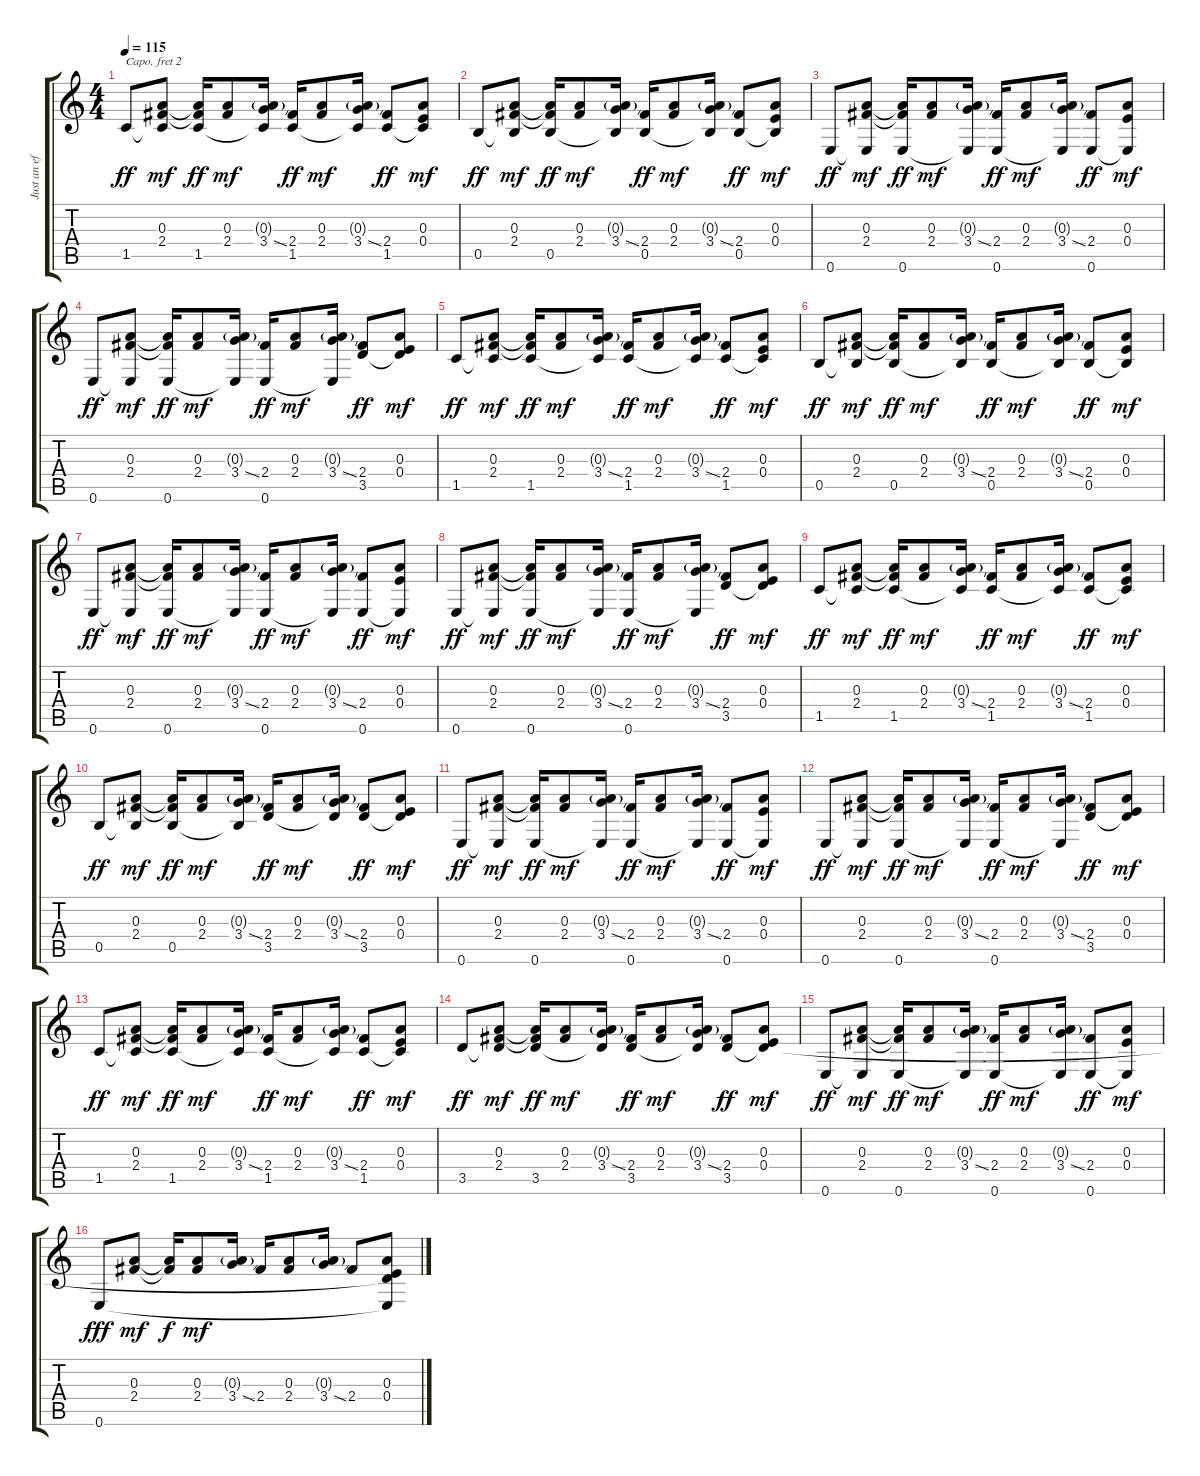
\track ("Just an effect" "Just an ef") {instrument acousticguitarnylon}
\staff {score tabs}
\capo 2
\tuning (E4 B3 G3 D3 A2 D2) {hide}
\ts (4 4)
\tempo 115
\clef g2
\ks c
1.5.8{dy ff} (0.3 2.4 1.5{t}).8{dy mf} (0.3{t} 2.4{t} 1.5).16{dy ff} (0.3 2.4).8{dy mf} (0.3{g} 3.4{ss} 1.5{t}).16 (2.4 1.5).16{dy ff} (0.3 2.4).8{dy mf} (0.3{g} 3.4{ss} 1.5{t}).16 (2.4 1.5).8{dy ff} (0.3 0.4 1.5{t}).8{dy mf} |
0.5.8{dy ff} (0.3 2.4 0.5{t}).8{dy mf} (0.3{t} 2.4{t} 0.5).16{dy ff} (0.3 2.4).8{dy mf} (0.3{g} 3.4{ss} 0.5{t}).16 (2.4 0.5).16{dy ff} (0.3 2.4).8{dy mf} (0.3{g} 3.4{ss} 0.5{t}).16 (2.4 0.5).8{dy ff} (0.3 0.4 0.5{t}).8{dy mf} |
0.6.8{dy ff} (0.3 2.4 0.6{t}).8{dy mf} (0.3{t} 2.4{t} 0.6).16{dy ff} (0.3 2.4).8{dy mf} (0.3{g} 3.4{ss} 0.6{t}).16 (2.4 0.6).16{dy ff} (0.3 2.4).8{dy mf} (0.3{g} 3.4{ss} 0.6{t}).16 (2.4 0.6).8{dy ff} (0.3 0.4 0.6{t}).8{dy mf} |
0.6.8{dy ff} (0.3 2.4 0.6{t}).8{dy mf} (0.3{t} 2.4{t} 0.6).16{dy ff} (0.3 2.4).8{dy mf} (0.3{g} 3.4{ss} 0.6{t}).16 (2.4 0.6).16{dy ff} (0.3 2.4).8{dy mf} (0.3{g} 3.4{ss} 0.6{t}).16 (2.4 3.5).8{dy ff} (0.3 0.4 3.5{t}).8{dy mf} |
1.5.8{dy ff} (0.3 2.4 1.5{t}).8{dy mf} (0.3{t} 2.4{t} 1.5).16{dy ff} (0.3 2.4).8{dy mf} (0.3{g} 3.4{ss} 1.5{t}).16 (2.4 1.5).16{dy ff} (0.3 2.4).8{dy mf} (0.3{g} 3.4{ss} 1.5{t}).16 (2.4 1.5).8{dy ff} (0.3 0.4 1.5{t}).8{dy mf} |
0.5.8{dy ff} (0.3 2.4 0.5{t}).8{dy mf} (0.3{t} 2.4{t} 0.5).16{dy ff} (0.3 2.4).8{dy mf} (0.3{g} 3.4{ss} 0.5{t}).16 (2.4 0.5).16{dy ff} (0.3 2.4).8{dy mf} (0.3{g} 3.4{ss} 0.5{t}).16 (2.4 0.5).8{dy ff} (0.3 0.4 0.5{t}).8{dy mf} |
0.6.8{dy ff} (0.3 2.4 0.6{t}).8{dy mf} (0.3{t} 2.4{t} 0.6).16{dy ff} (0.3 2.4).8{dy mf} (0.3{g} 3.4{ss} 0.6{t}).16 (2.4 0.6).16{dy ff} (0.3 2.4).8{dy mf} (0.3{g} 3.4{ss} 0.6{t}).16 (2.4 0.6).8{dy ff} (0.3 0.4 0.6{t}).8{dy mf} |
0.6.8{dy ff} (0.3 2.4 0.6{t}).8{dy mf} (0.3{t} 2.4{t} 0.6).16{dy ff} (0.3 2.4).8{dy mf} (0.3{g} 3.4{ss} 0.6{t}).16 (2.4 0.6).16{dy ff} (0.3 2.4).8{dy mf} (0.3{g} 3.4{ss} 0.6{t}).16 (2.4 3.5).8{dy ff} (0.3 0.4 3.5{t}).8{dy mf} |
1.5.8{dy ff} (0.3 2.4 1.5{t}).8{dy mf} (0.3{t} 2.4{t} 1.5).16{dy ff} (0.3 2.4).8{dy mf} (0.3{g} 3.4{ss} 1.5{t}).16 (2.4 1.5).16{dy ff} (0.3 2.4).8{dy mf} (0.3{g} 3.4{ss} 1.5{t}).16 (2.4 1.5).8{dy ff} (0.3 0.4 1.5{t}).8{dy mf} |
0.5.8{dy ff} (0.3 2.4 0.5{t}).8{dy mf} (0.3{t} 2.4{t} 0.5).16{dy ff} (0.3 2.4).8{dy mf} (0.3{g} 3.4{ss} 0.5{t}).16 (2.4 3.5).16{dy ff} (0.3 2.4).8{dy mf} (0.3{g} 3.4{ss} 3.5{t}).16 (2.4 3.5).8{dy ff} (0.3 0.4 3.5{t}).8{dy mf} |
0.6.8{dy ff} (0.3 2.4 0.6{t}).8{dy mf} (0.3{t} 2.4{t} 0.6).16{dy ff} (0.3 2.4).8{dy mf} (0.3{g} 3.4{ss} 0.6{t}).16 (2.4 0.6).16{dy ff} (0.3 2.4).8{dy mf} (0.3{g} 3.4{ss} 0.6{t}).16 (2.4 0.6).8{dy ff} (0.3 0.4 0.6{t}).8{dy mf} |
0.6.8{dy ff} (0.3 2.4 0.6{t}).8{dy mf} (0.3{t} 2.4{t} 0.6).16{dy ff} (0.3 2.4).8{dy mf} (0.3{g} 3.4{ss} 0.6{t}).16 (2.4 0.6).16{dy ff} (0.3 2.4).8{dy mf} (0.3{g} 3.4{ss} 0.6{t}).16 (2.4 3.5).8{dy ff} (0.3 0.4 3.5{t}).8{dy mf} |
1.5.8{dy ff} (0.3 2.4 1.5{t}).8{dy mf} (0.3{t} 2.4{t} 1.5).16{dy ff} (0.3 2.4).8{dy mf} (0.3{g} 3.4{ss} 1.5{t}).16 (2.4 1.5).16{dy ff} (0.3 2.4).8{dy mf} (0.3{g} 3.4{ss} 1.5{t}).16 (2.4 1.5).8{dy ff} (0.3 0.4 1.5{t}).8{dy mf} |
3.5.8{dy ff} (0.3 2.4 3.5{t}).8{dy mf} (0.3{t} 2.4{t} 3.5).16{dy ff} (0.3 2.4).8{dy mf} (0.3{g} 3.4{ss} 3.5{t}).16 (2.4 3.5).16{dy ff} (0.3 2.4).8{dy mf} (0.3{g} 3.4{ss} 3.5{t}).16 (2.4 3.5).8{dy ff} (0.3 0.4 3.5{t}).8{dy mf} |
0.6.8{dy ff} (0.3 2.4 0.6{t}).8{dy mf} (0.3{t} 2.4{t} 0.6).16{dy ff} (0.3 2.4).8{dy mf} (0.3{g} 3.4{ss} 0.6{t}).16 (2.4 0.6).16{dy ff} (0.3 2.4).8{dy mf} (0.3{g} 3.4{ss} 0.6{t}).16 (2.4 0.6).8{dy ff} (0.3 0.4 0.6{t}).8{dy mf} |
0.6.8{dy fff} (0.3 2.4).8{dy mf} (0.3{t} 2.4{t}).16{dy f} (0.3 2.4).8{dy mf} (0.3{g} 3.4{ss}).16 2.4.16 (0.3 2.4).8 (0.3{g} 3.4{ss}).16 2.4.8 (0.3 0.4 3.5{t} 0.6{t}).8
